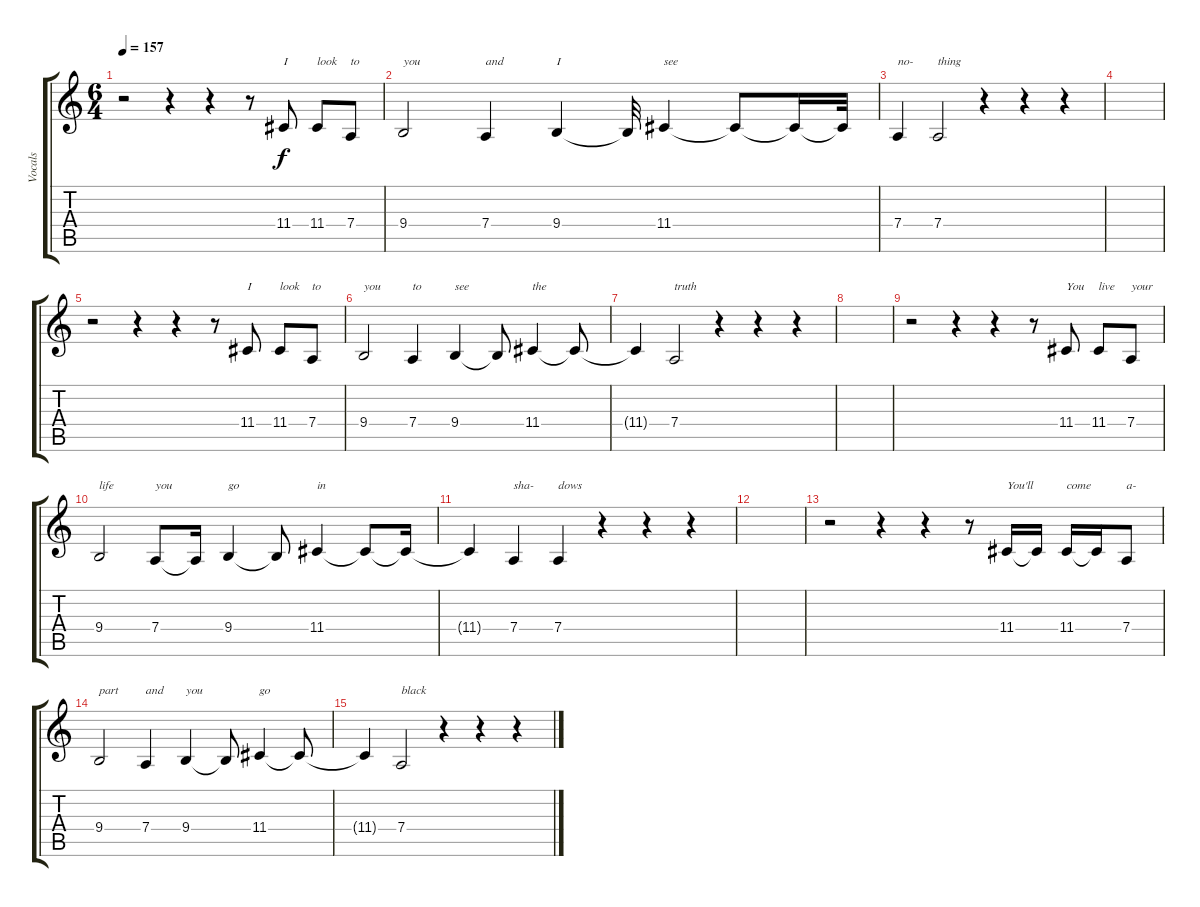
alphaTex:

\track ("Vocals" "Vocals") {instrument choiraahs}
\staff {score tabs}
\tuning (E4 B3 G3 D3 A2 E2) {hide}
\ts (6 4)
\tempo 157
\clef g2
\ks c
r.2{dy f} r.4 r.4 r.8 11.4.8{txt "I"} 11.4.8{txt "look"} 7.4.8{txt "to"} |
9.4.2{txt "you"} 7.4.4{txt "and"} 9.4.4{txt "I"} 9.4{t}.32 11.4.4{txt "see"} 11.4{t}.8 11.4{t}.16 11.4{t}.32 |
7.4.4{txt "no-"} 7.4.2{txt "thing"} r.4 r.4 r.4 |
|
r.2 r.4 r.4 r.8 11.4.8{txt "I"} 11.4.8{txt "look"} 7.4.8{txt "to"} |
9.4.2{txt "you"} 7.4.4{txt "to"} 9.4.4{txt "see"} 9.4{t}.8 11.4.4{txt "the"} 11.4{t}.8 |
11.4{t}.4 7.4.2{txt "truth"} r.4 r.4 r.4 |
|
r.2 r.4 r.4 r.8 11.4.8{txt "You"} 11.4.8{txt "live"} 7.4.8{txt "your"} |
9.4.2{txt "life"} 7.4.8{txt "you"} 7.4{t}.16 9.4.4{txt "go"} 9.4{t}.8 11.4.4{txt "in"} 11.4{t}.8 11.4{t}.16 |
11.4{t}.4 7.4.4{txt "sha-"} 7.4.4{txt "dows"} r.4 r.4 r.4 |
|
r.2 r.4 r.4 r.8 11.4.16{txt "You'll"} 11.4{t}.16 11.4.16{txt "come"} 11.4{t}.16 7.4.8{txt "a-"} |
9.4.2{txt "part"} 7.4.4{txt "and"} 9.4.4{txt "you"} 9.4{t}.8 11.4.4{txt "go"} 11.4{t}.8 |
11.4{t}.4 7.4.2{txt "black"} r.4 r.4 r.4
